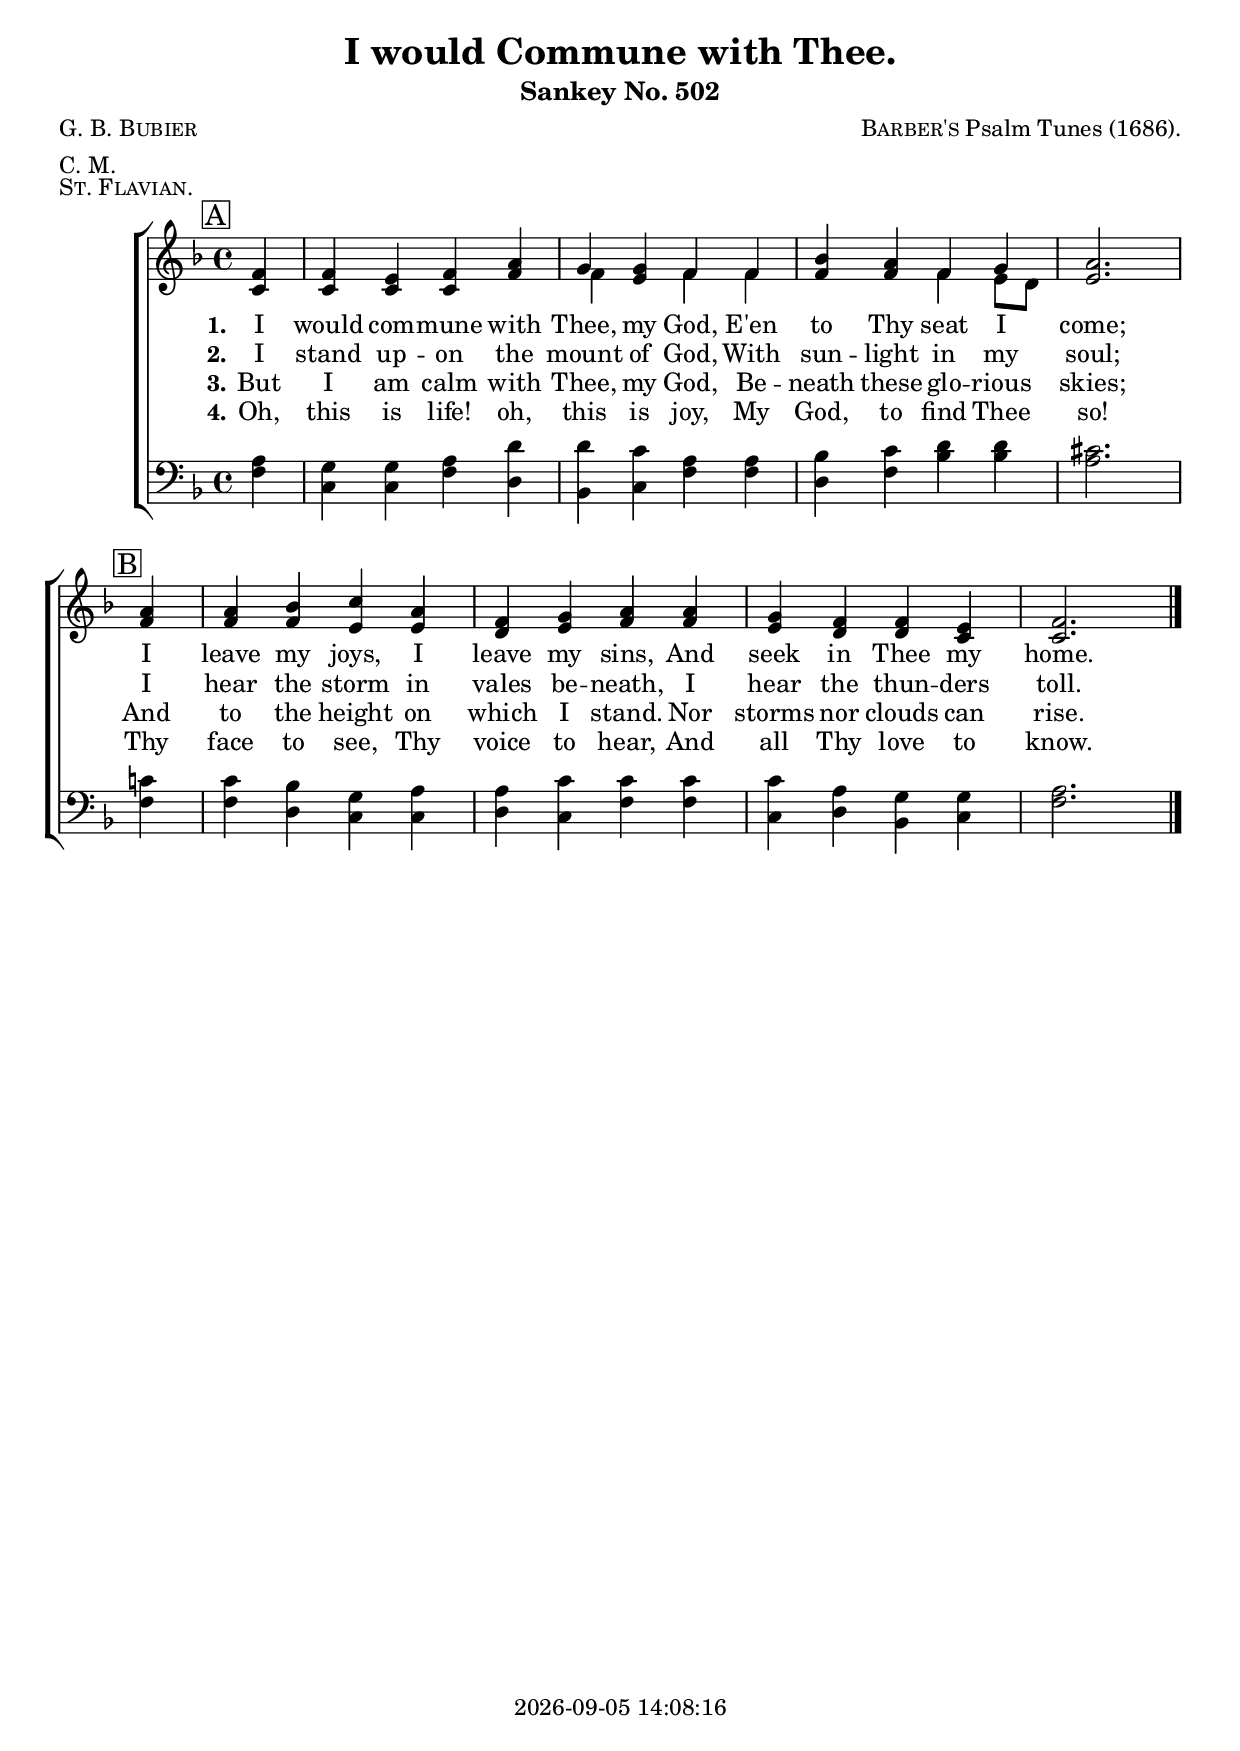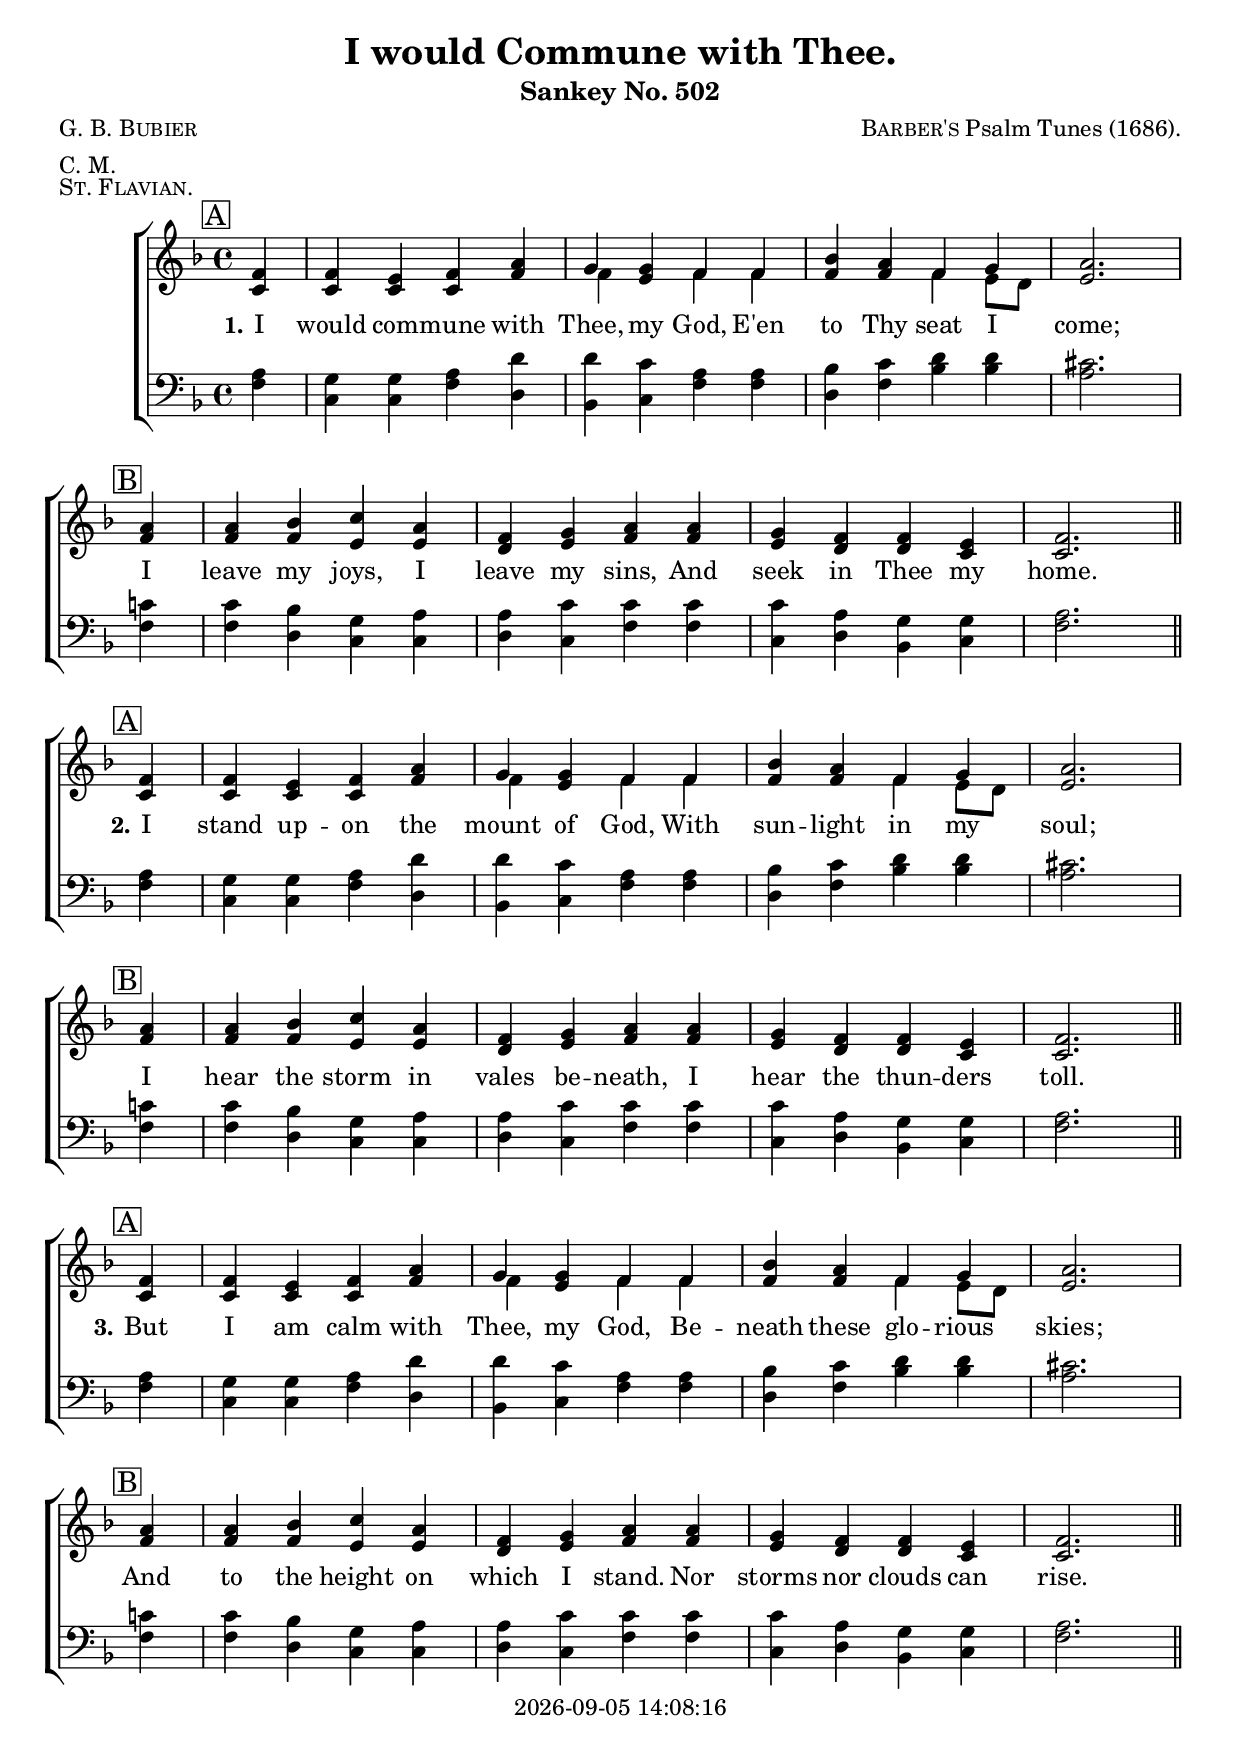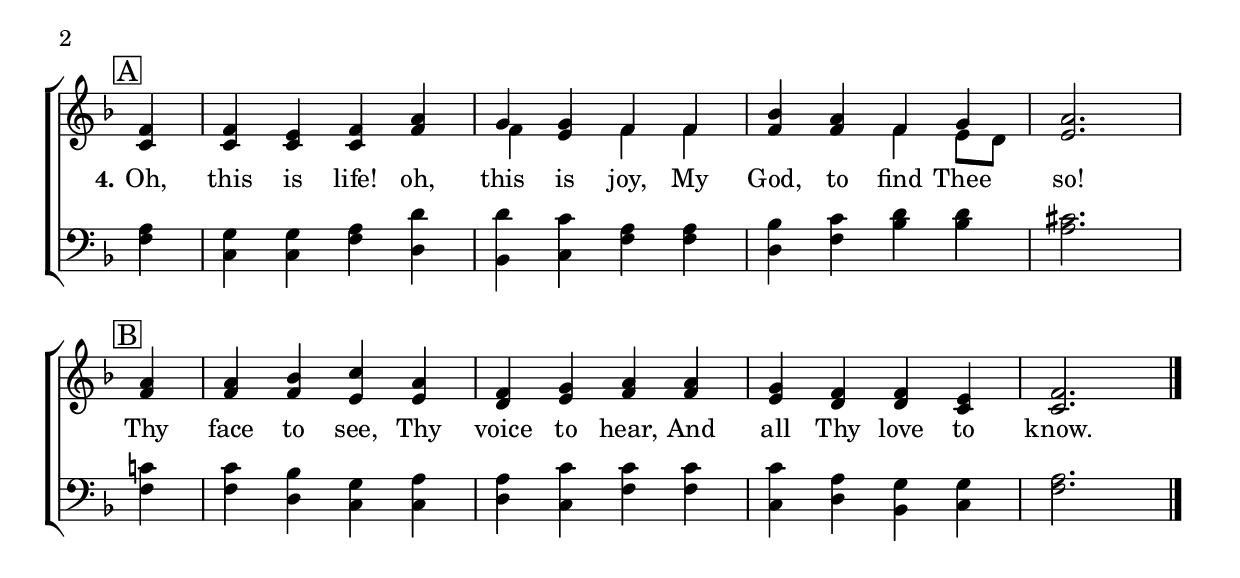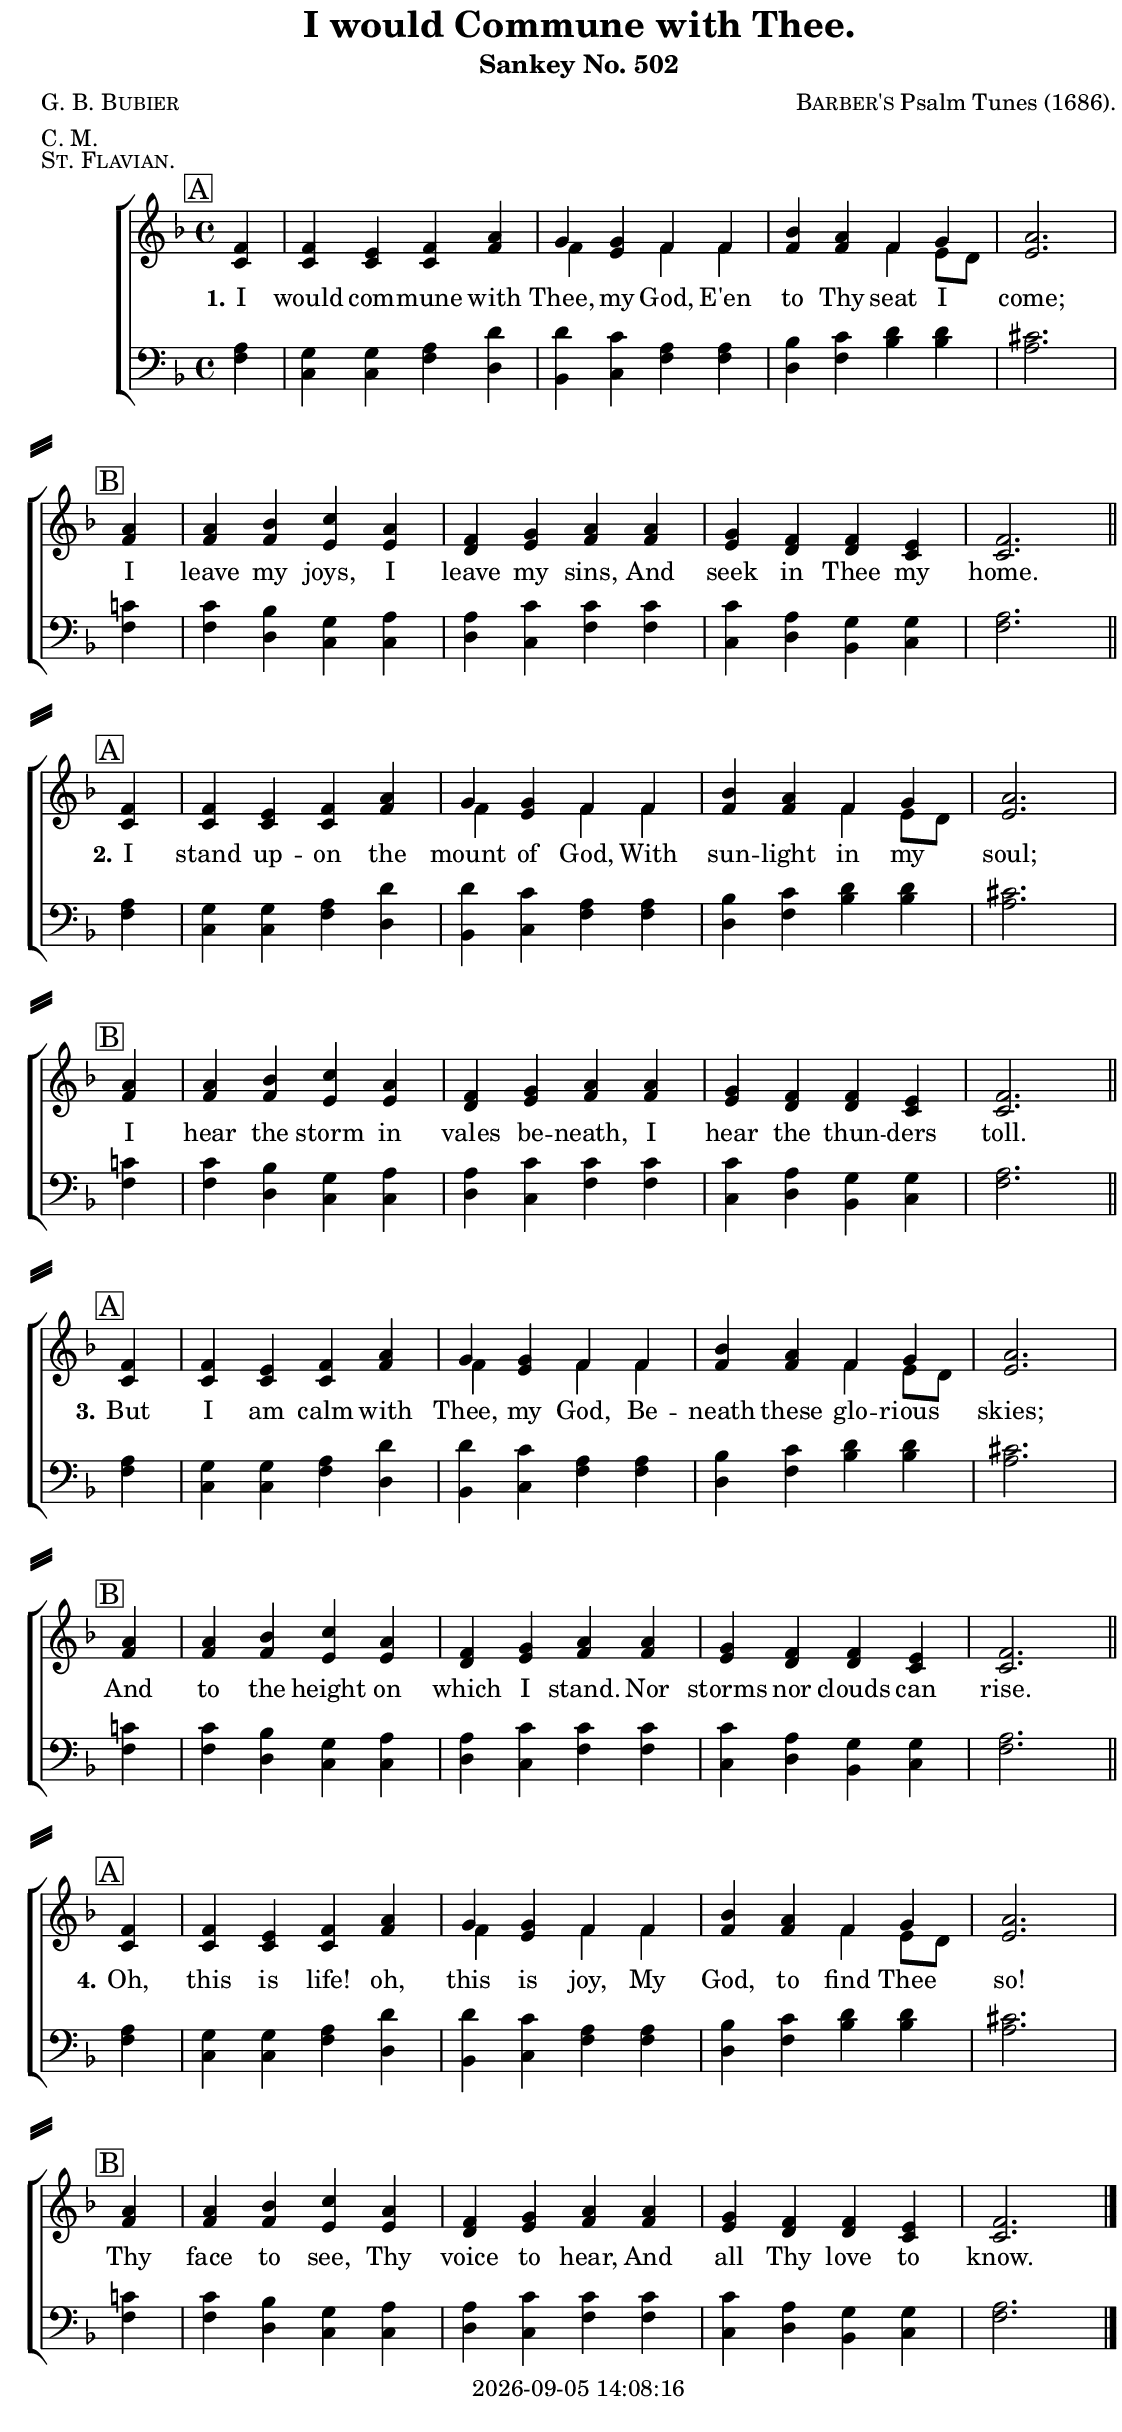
\version "2.22.1"

\include "articulate.ly"

today = #(strftime "%Y-%m-%d %H:%M:%S" (localtime (current-time)))

\header {
% centered at top
%  dedication  = "dedication"
  title       = "I would Commune with Thee."
  subtitle    = "Sankey No. 502"
%  subsubtitle = "Sankey 880 No. Y"
%  instrument  = "instrument"
  
% arrangement of following lines:
%
%  poet    composer
%  meter   arranger
%  piece       opus

  composer    = \markup{\smallCaps "Barber's" "Psalm Tunes (1686)."}
%  arranger    = "arranger"
%  opus        = "opus"

  poet        = \markup\smallCaps "G. B. Bubier"
  meter       = \markup\smallCaps "C. M."
  piece       = \markup\smallCaps "St. Flavian."

% centered at bottom
% tagline     = "tagline" % default lilypond version
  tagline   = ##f
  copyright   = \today
}

% #(set-global-staff-size 16)

global = {
  \key f \major
  \time 4/4
  \partial 4
}

RehearsalTrack = {
% \set Score.currentBarNumber = #5
  \mark \markup { \box "A" } s4 s1*3 s2.
  \mark \markup { \box "B" } s4 s1*3 s2.
}

TempoTrack = {
  \set Score.tempoHideNote = ##t
  \tempo 4=120
}

nl = { \bar "||" \break }

soprano = \relative {
  \autoBeamOff
  f'4 | f e f a | g g f f | bes a f g | a2. \bar "|" \break 4 |
  a4 bes c a | f g a a | g f f e | f2.
}

alto = \relative {
  \autoBeamOff
  c'4 | 4 4 4 f | f e f f | f f f e8[d] | e2. f4 |
  f4 4 e e | d e f f | e d d c | c2.
}

tenor = \relative {
  \autoBeamOff
  a4 | g g a d | d c a a | bes c d d | cis2. c4 |
  c4 bes g a | a c c c | c a g g | a2.
}

bass = \relative {
  \autoBeamOff
  f4 | c c f d | bes c f f | d f bes bes | a2. f4 |
  f4 d c c | d c f f | c d bes c | f2.
}

nom  = {   \set ignoreMelismata = ##t }
yesm = { \unset ignoreMelismata       }

chorus = \lyricmode {
}

chorusMen = \lyricmode {
}

verses = 4

wordsOne = \lyricmode {
  \set stanza = "1."
  I would com -- mune with Thee, my God,
  E'en to Thy seat I come;
  I leave my joys, I leave my sins,
  And seek in Thee my home.
}
  
wordsTwo = \lyricmode {
  \set stanza = "2."
  I stand up -- on the mount of God,
  With sun -- light in my soul;
  I hear the storm in vales be -- neath,
  I hear the thun -- ders toll.
}
  
wordsThree = \lyricmode {
  \set stanza = "3."
  But I am calm with Thee, my God,
  Be -- neath these glo -- rious skies;
  And to the height on which I stand.
  Nor storms nor clouds can rise.
}
  
wordsFour = \lyricmode {
  \set stanza = "4."
  Oh, this is life! oh, this is joy,
  My God, to find Thee so!
  Thy face to see, Thy voice to hear,
  And all Thy love to know.
}
  
wordsMidi = \lyricmode {
  \set stanza = "1."
  "I " "would " com "mune " "with " "Thee, " "my " "God, "
  "\nE'en " "to " "Thy " "seat " "I " "come; "
  "\nI " "leave " "my " "joys, " "I " "leave " "my " "sins, "
  "\nAnd " "seek " "in " "Thee " "my " "home.\n"

  \set stanza = "2."
  "\nI " "stand " up "on " "the " "mount " "of " "God, "
  "\nWith " sun "light " "in " "my " "soul; "
  "\nI " "hear " "the " "storm " "in " "vales " be "neath, "
  "\nI " "hear " "the " thun "ders " "toll.\n"

  \set stanza = "3."
  "\nBut " "I " "am " "calm " "with " "Thee, " "my " "God, "
  "\nBe" "neath " "these " glo "rious " "skies; "
  "\nAnd " "to " "the " "height " "on " "which " "I " "stand. "
  "\nNor " "storms " "nor " "clouds " "can " "rise.\n"

  \set stanza = "4."
  "\nOh, " "this " "is " "life! " "oh, " "this " "is " "joy, "
  "\nMy " "God, " "to " "find " "Thee " "so! "
  "\nThy " "face " "to " "see, " "Thy " "voice " "to " "hear, "
  "\nAnd " "all " "Thy " "love " "to " "know. "
}

wordsMidiMen = \lyricmode {
}

\book {
  \bookOutputSuffix "midi"
  \score {
%    \articulate
        \new ChoirStaff <<
                                % Soprano staff
          \new Staff = soprano
          <<
            \new Voice { \repeat unfold \verses \TempoTrack     }
            \new Voice { \global \repeat unfold \verses \soprano \bar "|." }
            \addlyrics \wordsMidi
          >>
                                % Alto staff
          \new Staff = alto
          <<
            \new Voice { \global \repeat unfold \verses { \alto \nl } \bar "|." }
          >>
                                % Tenor staff
          \new Staff = tenor
          <<
            \clef "treble_8"
            \new Voice { \global \repeat unfold \verses \tenor }
            \addlyrics \wordsMidiMen
          >>
                                % Bass staff
          \new Staff = bass
          <<
            \clef "bass"
            \new Voice { \global \repeat unfold \verses \bass }
          >>
        >>
    \midi {}
  }
}

\book {
  \bookOutputSuffix "repeat"
  \score {
        \new ChoirStaff <<
                                  % Joint soprano/alto staff
          \new Staff = women \with { printPartCombineTexts = ##f }
          <<
            \new Voice \RehearsalTrack
            \new Voice \TempoTrack
            \new NullVoice = "aligner" \soprano
            \new Voice \partCombine #'(2 . 88) { \global \soprano \bar "|." } { \global \alto }
            \new Lyrics \lyricsto "aligner" { \wordsOne \chorus }
            \new Lyrics \lyricsto "aligner"   \wordsTwo
            \new Lyrics \lyricsto "aligner"   \wordsThree
            \new Lyrics \lyricsto "aligner"   \wordsFour
          >>
                                  % Joint tenor/bass staff
          \new Staff = men \with { printPartCombineTexts = ##f }
          <<
            \clef "bass"
            \new Voice \partCombine #'(2 . 88) { \global \tenor } { \global \bass }
            \new NullVoice = alignerT { \tenor }
          >>
          \new Lyrics \with {alignAboveContext = men} \lyricsto alignerT \chorusMen
        >>
    \layout {
      indent = 1.5\cm
      \pointAndClickOff
      \context {
        \Staff \RemoveAllEmptyStaves
      }
    }
  }
}

singlescore = {
        \new ChoirStaff <<
                                  % Joint soprano/alto staff
          \new Staff = women \with { printPartCombineTexts = ##f }
          <<
            \new Voice { \repeat unfold \verses \RehearsalTrack }
            \new Voice { \repeat unfold \verses \TempoTrack }
            \new NullVoice = "aligner" { \repeat unfold \verses \soprano }
            \new Voice \partCombine #'(2 . 88) { \global \repeat unfold \verses \soprano \bar "|." }
                                    { \global \repeat unfold \verses { \alto \nl } \bar "|." }
            \new Lyrics \lyricsto "aligner" { \wordsOne   \chorus
                                              \wordsTwo   \chorus
                                              \wordsThree \chorus
                                              \wordsFour  \chorus
                                            }
          >>
                                  % Joint tenor/bass staff
          \new Staff = men \with { printPartCombineTexts = ##f }
          <<
            \clef "bass"
            \new Voice \partCombine #'(2 . 88) { \global \repeat unfold \verses \tenor }
                                    { \global \repeat unfold \verses \bass }
            \new NullVoice = alignerT { \repeat unfold \verses \tenor }
          >>
          \new Lyrics \with {alignAboveContext = men} \lyricsto alignerT { \repeat unfold \verses \chorusMen }
        >>
}

\book {
  \bookOutputSuffix "single"
  \score {
    \singlescore
    \layout {
      indent = 1.5\cm
      \pointAndClickOff
      \context {
        \Staff \RemoveAllEmptyStaves
      }
    }
  }
}

\book {
  \bookOutputSuffix "singlepage"
  \paper {
    top-margin = 0
    left-margin = 7
    right-margin = 1
    paper-width = 190\mm
    page-breaking = #ly:one-page-breaking
    system-system-spacing.basic-distance = #15
    system-separator-markup = \slashSeparator
  }
  \score {
    \singlescore
    \layout {
      indent = 1.5\cm
      \pointAndClickOff
      \context {
        \Staff \RemoveAllEmptyStaves
      }
    }
  }
}
